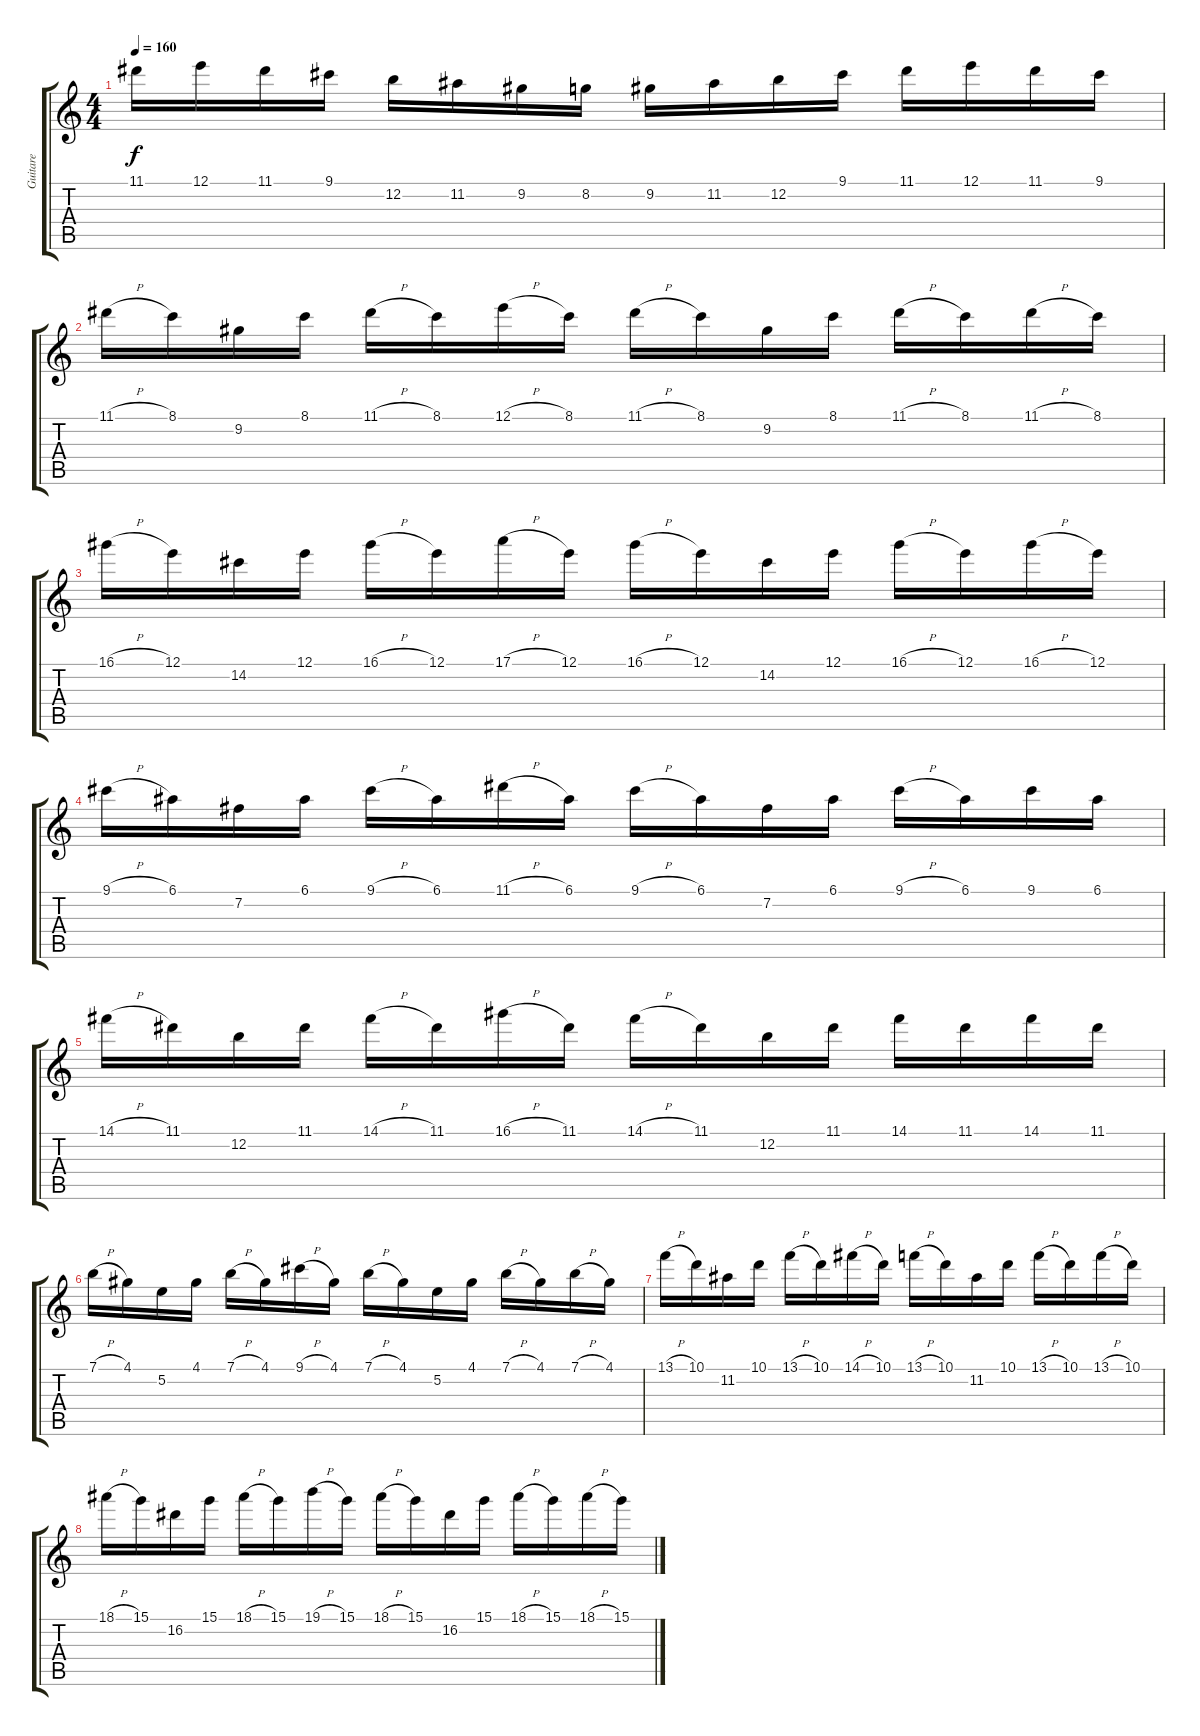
\track ("Guitare" "Guitare") {instrument distortionguitar}
\staff {score tabs}
\tuning (E4 B3 G3 D3 A2 E2) {hide}
\ts (4 4)
\tempo 160
\clef g2
\ks c
11.1.16{dy f} 12.1.16 11.1.16 9.1.16 12.2.16 11.2.16 9.2.16 8.2.16 9.2.16 11.2.16 12.2.16 9.1.16 11.1.16 12.1.16 11.1.16 9.1.16 |
11.1{h}.16 8.1.16 9.2.16 8.1.16 11.1{h}.16 8.1.16 12.1{h}.16 8.1.16 11.1{h}.16 8.1.16 9.2.16 8.1.16 11.1{h}.16 8.1.16 11.1{h}.16 8.1.16 |
16.1{h}.16 12.1.16 14.2.16 12.1.16 16.1{h}.16 12.1.16 17.1{h}.16 12.1.16 16.1{h}.16 12.1.16 14.2.16 12.1.16 16.1{h}.16 12.1.16 16.1{h}.16 12.1.16 |
9.1{h}.16 6.1.16 7.2.16 6.1.16 9.1{h}.16 6.1.16 11.1{h}.16 6.1.16 9.1{h}.16 6.1.16 7.2.16 6.1.16 9.1{h}.16 6.1.16 9.1.16 6.1.16 |
14.1{h}.16 11.1.16 12.2.16 11.1.16 14.1{h}.16 11.1.16 16.1{h}.16 11.1.16 14.1{h}.16 11.1.16 12.2.16 11.1.16 14.1.16 11.1.16 14.1.16 11.1.16 |
7.1{h}.16 4.1.16 5.2.16 4.1.16 7.1{h}.16 4.1.16 9.1{h}.16 4.1.16 7.1{h}.16 4.1.16 5.2.16 4.1.16 7.1{h}.16 4.1.16 7.1{h}.16 4.1.16 |
13.1{h}.16 10.1.16 11.2.16 10.1.16 13.1{h}.16 10.1.16 14.1{h}.16 10.1.16 13.1{h}.16 10.1.16 11.2.16 10.1.16 13.1{h}.16 10.1.16 13.1{h}.16 10.1.16 |
18.1{h}.16 15.1.16 16.2.16 15.1.16 18.1{h}.16 15.1.16 19.1{h}.16 15.1.16 18.1{h}.16 15.1.16 16.2.16 15.1.16 18.1{h}.16 15.1.16 18.1{h}.16 15.1.16
